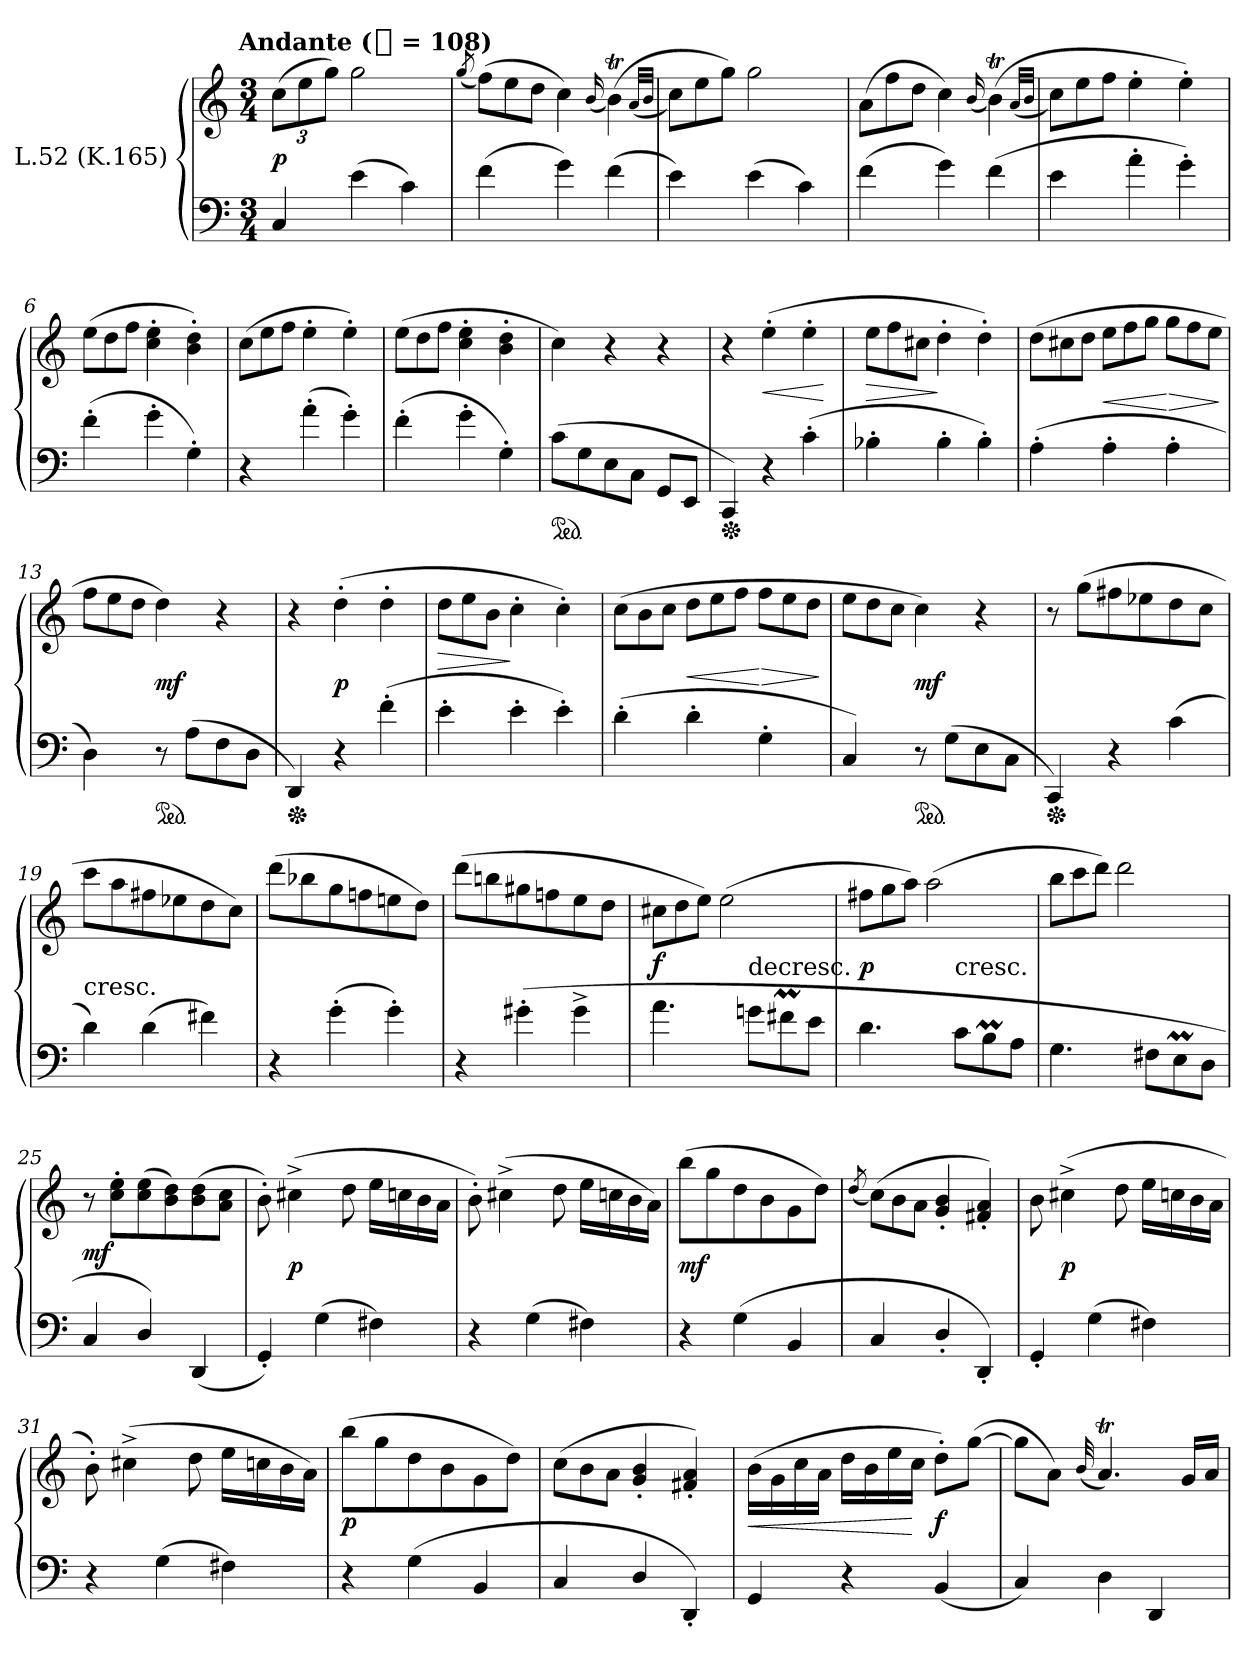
**kern	**kern	**dynam
*part1	*part1	*part1
*staff2	*staff1	*staff1/2
*I"L.52 (K.165)	*	*
*clefF4	*clefG2	*
*k[]	*k[]	*
*C:	*C:	*
!!LO:TX:omd:t=Andante ([quarter] = 108)
*M3/4	*M3/4	*
*MM108	*MM108	*
=1	=1	=1
4Ci	(12ccL	p
.	12ee	.
.	12ggJ)	.
(4e	2gg	.
4c)	.	.
=2	=2	=2
.	(8qgg	.
*	*Xtuplet	*
(4f	(12ffL)	.
.	12ee	.
.	12ddJ	.
4g)	4cc)	.
.	(16qqb	.
(4f	(4bt)	.
.	(32qaLLL	.
.	32qbJJJ	.
=3	=3	=3
4e)	12ccL)	.
.	12ee	.
.	12ggJ)	.
(4e	2gg	.
4c)	.	.
=4	=4	=4
(4f	(12aL	.
.	12ff	.
.	12ddJ	.
4g)	4cc)	.
.	(16qqb	.
(4f	(4bt)	.
.	(32qqaLLL	.
.	32qqbJJJ	.
!!LO:LB:g=z
=5	=5	=5
4e	12ccL)	.
.	12ee	.
.	12ffJ	.
4a'	4ee'	.
4g')	4ee')	.
=6	=6	=6
(4f'	(12eeL	.
.	12dd	.
.	12ffJ	.
4g'	4cc' 4ee'	.
4G')	4b' 4dd')	.
=7	=7	=7
4r	(12ccL	.
.	12ee	.
.	12ffJ	.
(4a'	4ee'	.
4g')	4ee')	.
=8	=8	=8
(4f'	(12eeL	.
.	12dd	.
.	12ffJ	.
4g'	4cc' 4ee'	.
4G')	4b' 4dd'	.
=9	=9	=9
*ped	*	*
(8cL	4cc)	.
8G	.	.
8E	4r	.
8CJ	.	.
8GGL	4r	.
8EEJ	.	.
!!LO:LB:g=z
=10	=10	=10
*Xped	*	*
4CC)	4r	.
4r	(4ee'	<
(4c'	4ee'	.
.	.	[
=11	=11	=11
4B-X'	12eeL	>
.	12ff	.
.	12cc#XJ	.
4B-'	4dd'	]
4B-')	4dd')	.
=12	=12	=12
(4A'	(12ddL	.
.	12cc#X	.
.	12ddJ	.
4A'	12eeL	<
.	12ff	.
.	12ggJ	.
4A'	12ggL	[ >
.	12ff	.
.	12eeJ	.
.	.	]
=13	=13	=13
4D)	12ffL	.
.	12ee	.
.	12ddJ	.
*ped	*	*
8r	4dd)	mf
(8AL	.	.
8F	4r	.
8DJ	.	.
=14	=14	=14
*Xped	*	*
4DD)	4r	.
4r	(4dd'	p
(4f'	4dd'	.
!!LO:LB:g=z
=15	=15	=15
4e'	12ddL	>
.	12ee	.
.	12bJ	.
4e'	4cc'	]
4e')	4cc')	.
=16	=16	=16
(4d'	(12ccL	.
.	12b	.
.	12ccJ	.
4d'	12ddL	<
.	12ee	.
.	12ffJ	.
4G'	12ffL	[ >
.	12ee	.
.	12ddJ	.
.	.	]
=17	=17	=17
4C)	12eeL	.
.	12dd	.
.	12ccJ	.
*ped	*	*
8r	4cc)	mf
(8GL	.	.
8E	4r	.
8CJ	.	.
=18	=18	=18
*Xped	*	*
4CC)	8r	.
.	(8ggL	.
4r	8ff#X	.
.	8ee-X	.
(4c	8dd	.
.	8ccJ	.
=19	=19	=19
!	!LO:TX:c:t=cresc.	!
4d)	8cccL	.
.	8aa	.
(4d	8ff#X	.
.	8ee-X	.
4f#X)	8dd	.
.	8ccJ)	.
!!LO:LB:g=z
=20	=20	=20
4r	(8dddL	.
.	8bb-X	.
(4g'	8gg	.
.	8ffn	.
4g')	8een	.
.	8ddJ)	.
=21	=21	=21
4r	(8dddL	.
.	8bbn	.
(4g#X'	8gg#X	.
.	8ffn	.
4g#^	8ee	.
.	8ddJ	.
=22	=22	=22
*	*^	*
4.a	12cc#XL	4.ryy	f
.	12dd	.	.
.	12eeJ)	.	.
.	(2ee	.	.
!	!	!LO:TX:c:t=decresc.	!
8gnL	.	4.ryy	.
8f#Xm	.	.	.
8eJ	.	.	.
=23	=23	=23	=23
4.d	12ff#XL	4.ryy	p
.	12gg	.	.
.	12aaJ)	.	.
.	(2aa	.	.
!	!	!LO:TX:c:t=cresc.	!
8cL	.	4.ryy	.
8Bm	.	.	.
8AJ	.	.	.
*	*v	*v	*
=24	=24	=24
4.G	12bbL	.
.	12ccc	.
.	12dddJ)	.
.	2ddd	.
8F#XL	.	.
8EM	.	.
8DJ	.	.
!!LO:PB:g=z
=25	=25	=25
4C	8r	mf
.	8cc' 8ee'L	.
4D/)	(8cc 8ee	.
.	8b 8dd)	.
(4DD	(8b 8dd	.
.	8a 8ccJ	.
=26	=26	=26
4GG')	8b')	.
.	(4cc#X^	p
(4G	.	.
.	8dd	.
4F#X)	16eeLL	.
.	16ccn	.
.	16b	.
.	16aJJ	.
=27	=27	=27
4r	8b')	.
.	(4cc#X^	.
(4G	.	.
.	8dd	.
4F#X)	16eeLL	.
.	16ccn	.
.	16b	.
.	16aJJ)	.
=28	=28	=28
4r	(8bbL	mf
.	8gg	.
(<4G	8dd	.
.	8b	.
4BB	8g	.
.	8ddJ)	.
=29	=29	=29
.	(8qdd	.
4C	(12ccL)	.
.	12b	.
.	12aJ	.
4D'/	4g' 4b'	.
4DD')	4f#X' 4a')	.
!!LO:LB:g=z
=30	=30	=30
4GG'	8b	.
.	(4cc#X^	p
(4G	.	.
.	8dd	.
4F#X)	16eeLL	.
.	16ccn	.
.	16b	.
.	16aJJ	.
=31	=31	=31
4r	8b')	.
.	(4cc#X^	.
(4G	.	.
.	8dd	.
4F#X)	16eeLL	.
.	16ccn	.
.	16b	.
.	16aJJ)	.
=32	=32	=32
4r	(8bbL	p
.	8gg	.
(<4G	8dd	.
.	8b	.
4BB	8g	.
.	8ddJ)	.
=33	=33	=33
4C	(12ccL	.
.	12b	.
.	12aJ	.
4D/	4g' 4b'	.
4DD')	4f#X' 4a')	.
=34	=34	=34
4GG	(16b\LL	<
.	16g\	.
.	16cc\	.
.	16a\JJ	.
4r	16ddLL	.
.	16b	.
.	16ee	.
.	16ccJJ	[
(4BB	8dd'L)	f
.	([8ggJ	.
!!LO:LB:g=z
=35	=35	=35
4C)	8ggL]	.
.	8aJ)	.
.	(32qqb	.
4D	4.aT)	.
4DD	.	.
.	16gLL	.
.	16aJJ	.
=	=	=
*-	*-	*-
